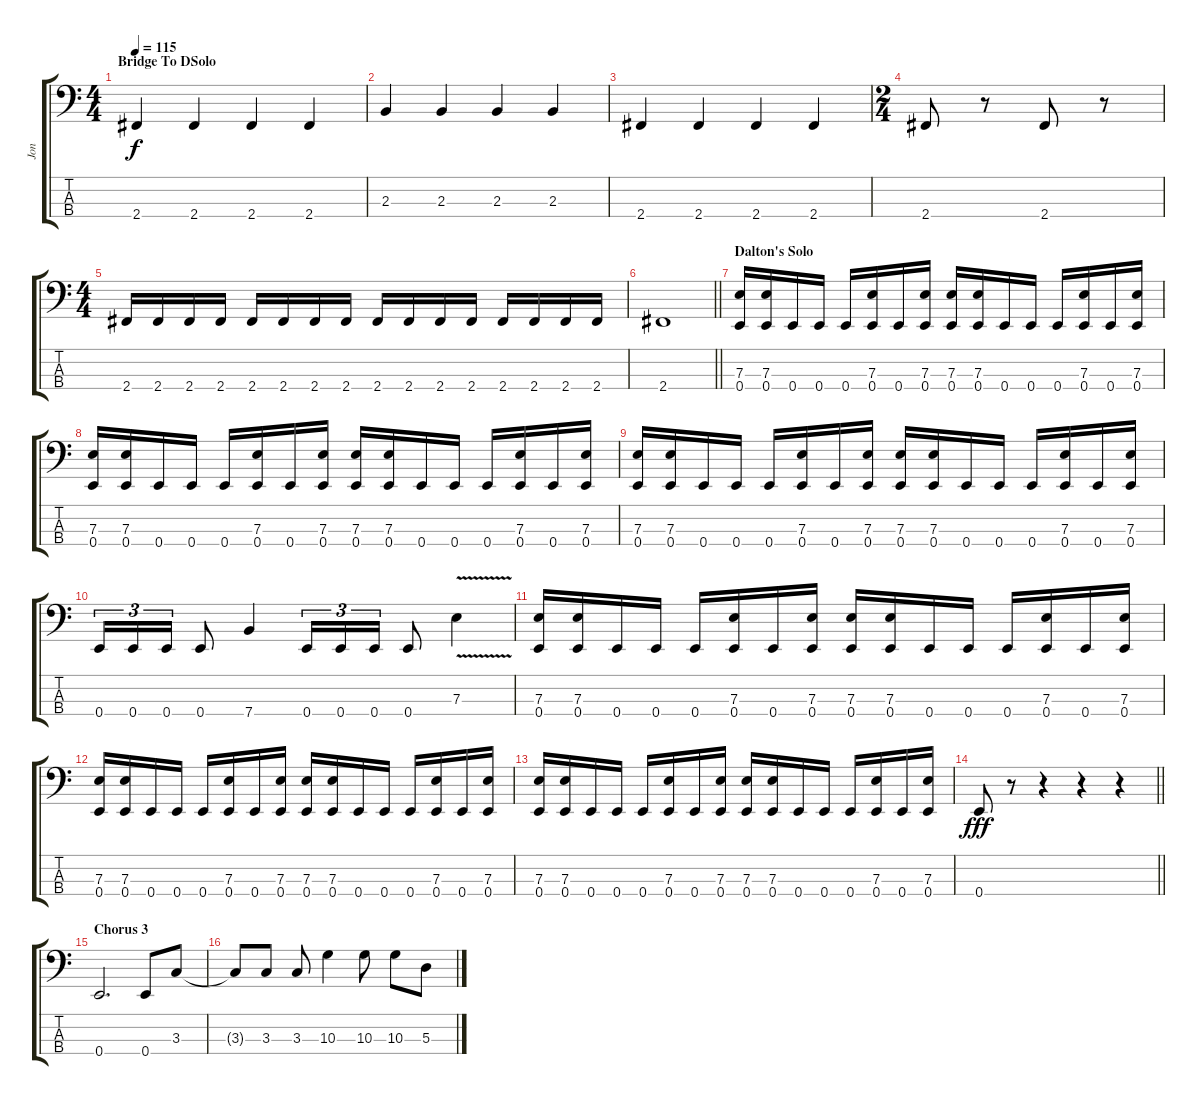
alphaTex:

\track ("Jon" "Jon") {instrument electricbassfinger}
\staff {score tabs}
\tuning (G2 D2 A1 E1) {hide}
\ts (4 4)
\section ("" "Bridge To DSolo")
\tempo 115
\clef f4
\ks c
2.4.4{dy f} 2.4.4 2.4.4 2.4.4 |
2.3.4 2.3.4 2.3.4 2.3.4 |
2.4.4 2.4.4 2.4.4 2.4.4 |
\ts (2 4)
2.4.8 r.8 2.4.8 r.8 |
\ts (4 4)
2.4.16 2.4.16 2.4.16 2.4.16 2.4.16 2.4.16 2.4.16 2.4.16 2.4.16 2.4.16 2.4.16 2.4.16 2.4.16 2.4.16 2.4.16 2.4.16 |
\barLineRight lightlight
2.4.1 |
\section ("" "Dalton's Solo")
(7.3 0.4).16 (7.3 0.4).16 0.4.16 0.4.16 0.4.16 (7.3 0.4).16 0.4.16 (7.3 0.4).16 (7.3 0.4).16 (7.3 0.4).16 0.4.16 0.4.16 0.4.16 (7.3 0.4).16 0.4.16 (7.3 0.4).16 |
(7.3 0.4).16 (7.3 0.4).16 0.4.16 0.4.16 0.4.16 (7.3 0.4).16 0.4.16 (7.3 0.4).16 (7.3 0.4).16 (7.3 0.4).16 0.4.16 0.4.16 0.4.16 (7.3 0.4).16 0.4.16 (7.3 0.4).16 |
(7.3 0.4).16 (7.3 0.4).16 0.4.16 0.4.16 0.4.16 (7.3 0.4).16 0.4.16 (7.3 0.4).16 (7.3 0.4).16 (7.3 0.4).16 0.4.16 0.4.16 0.4.16 (7.3 0.4).16 0.4.16 (7.3 0.4).16 |
0.4.16{tu (3 2)} 0.4.16{tu (3 2)} 0.4.16{tu (3 2)} 0.4.8 7.4.4 0.4.16{tu (3 2)} 0.4.16{tu (3 2)} 0.4.16{tu (3 2)} 0.4.8 7.3{v}.4 |
(7.3 0.4).16 (7.3 0.4).16 0.4.16 0.4.16 0.4.16 (7.3 0.4).16 0.4.16 (7.3 0.4).16 (7.3 0.4).16 (7.3 0.4).16 0.4.16 0.4.16 0.4.16 (7.3 0.4).16 0.4.16 (7.3 0.4).16 |
(7.3 0.4).16 (7.3 0.4).16 0.4.16 0.4.16 0.4.16 (7.3 0.4).16 0.4.16 (7.3 0.4).16 (7.3 0.4).16 (7.3 0.4).16 0.4.16 0.4.16 0.4.16 (7.3 0.4).16 0.4.16 (7.3 0.4).16 |
(7.3 0.4).16 (7.3 0.4).16 0.4.16 0.4.16 0.4.16 (7.3 0.4).16 0.4.16 (7.3 0.4).16 (7.3 0.4).16 (7.3 0.4).16 0.4.16 0.4.16 0.4.16 (7.3 0.4).16 0.4.16 (7.3 0.4).16 |
\barLineRight lightlight
0.4.8{dy fff} r.8 r.4 r.4 r.4 |
\section ("" "Chorus 3")
0.4.2{d} 0.4.8 3.3.8 |
3.3{t}.8 3.3.8 3.3.8 10.3.4 10.3.8 10.3.8 5.3.8
